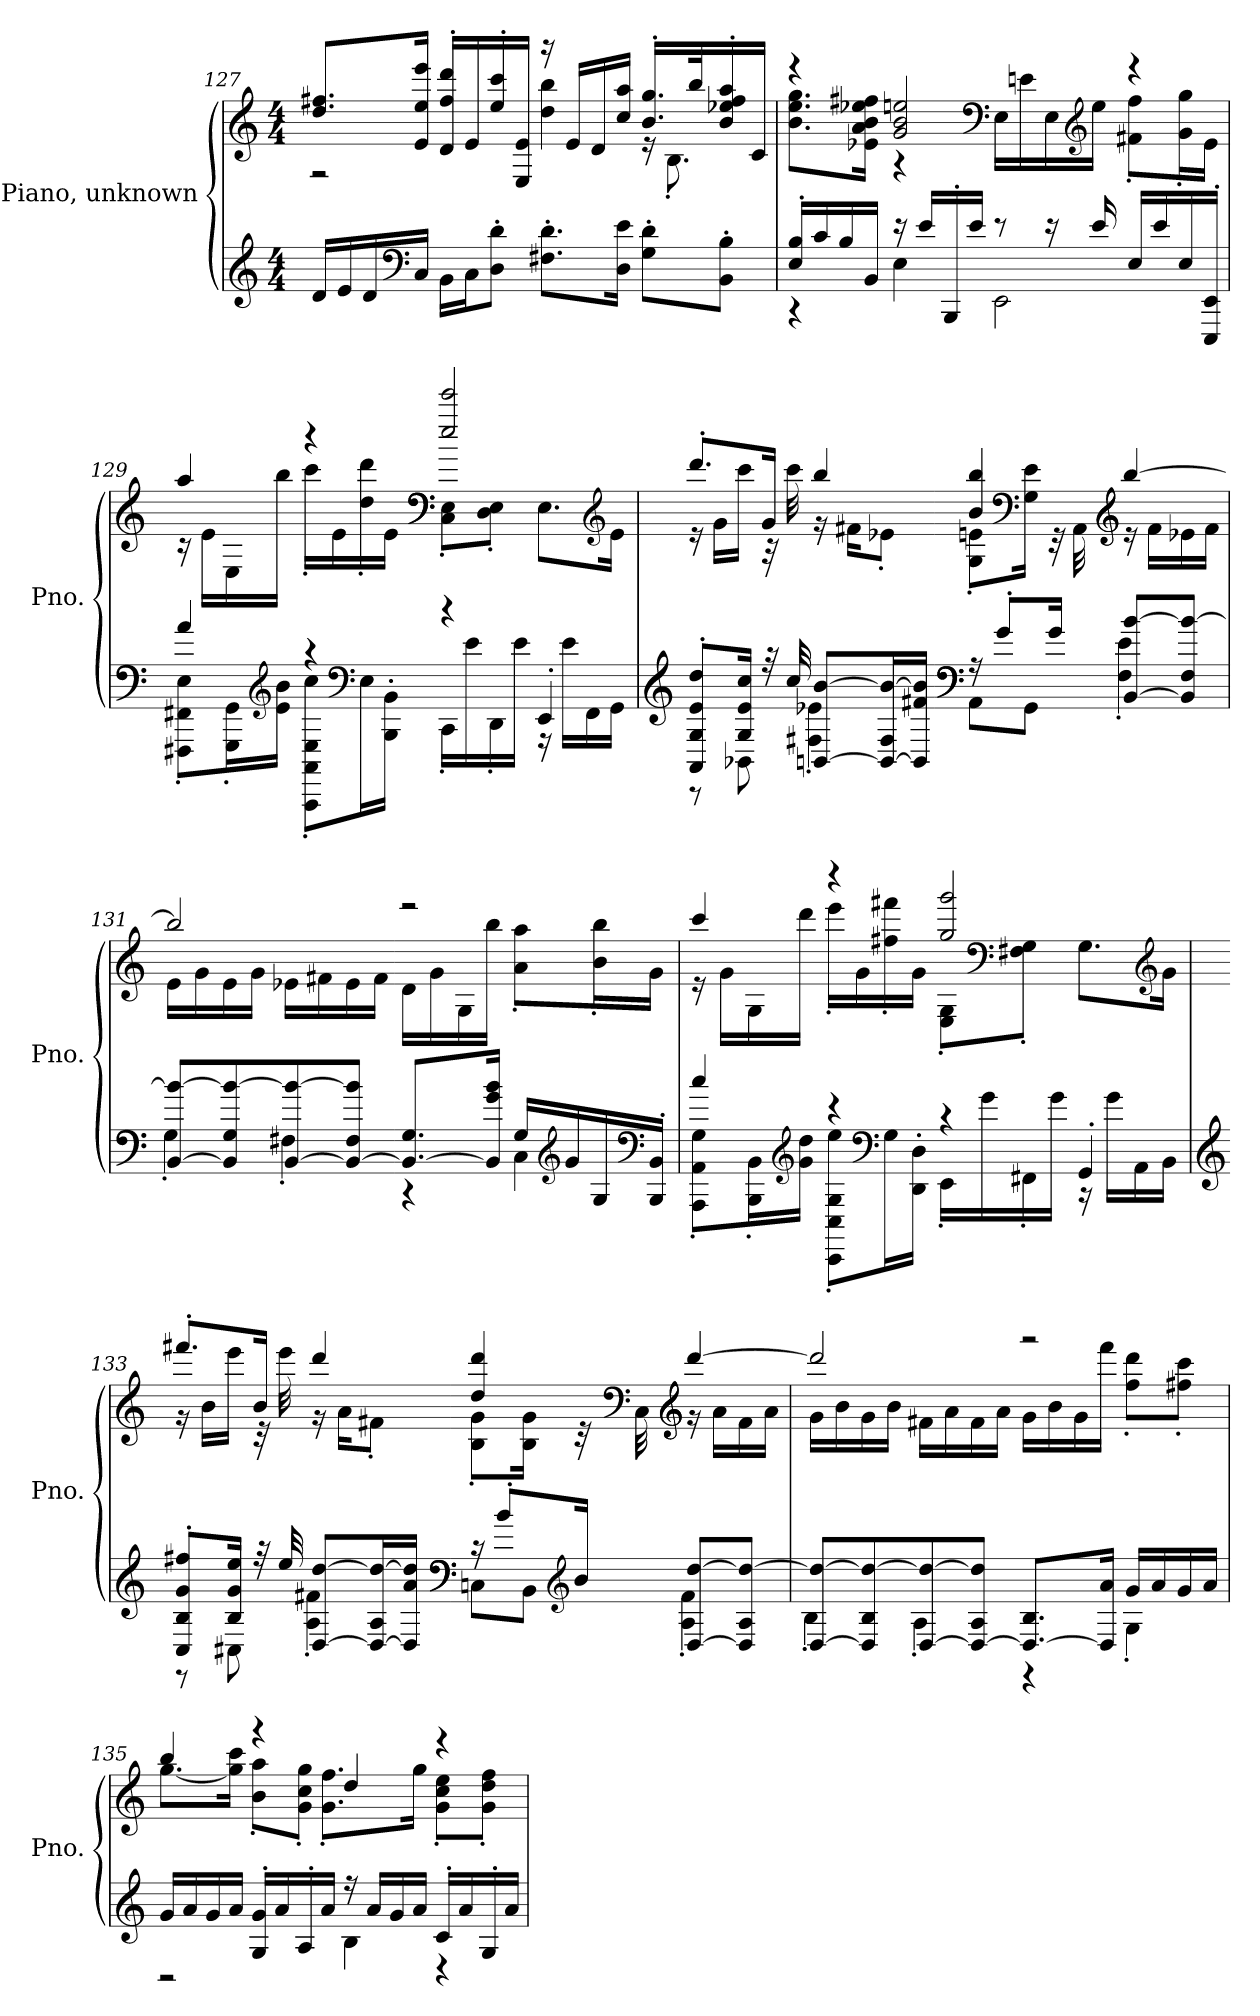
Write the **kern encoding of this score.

**kern	**kern
*part1	*part1
*staff2	*staff1
*I"Piano, unknown	*
*I'Pno.	*
*clefG2	*clefG2
*k[]	*k[]
*M4/4	*M4/4
=127	=127
*	*^
16d/LL	8.dd/ 8.ff#X/L	2r
16e/	.	.
16d/	.	.
*clefF4	*	*
16C/JJ	16e/ 16ee/ 16eee/Jk	.
16BB\LL	16d/' 16ff#/' 16ddd/'LL	.
16C\J	16e/	.
8D\' 8d\'J	16ee/' 16ccc/'	.
.	16E/ 16e/JJ	.
8.F#X\' 8.d\'L	16r	4dd\ 4bb\
.	16e/LL	.
.	16d/	.
16D\ 16e\Jk	16cc/ 16aa/JJ	.
8G\' 8d\'L	16.b/' 16.gg/'LL	16r
.	.	8.B'\
.	32bb/K	.
8BB\' 8B\'J	16b/' 16ee-X/' 16ff#/' 16aa/'	.
.	16c/JJ	.
!!LO:PB:g=z	!!
=128	=128	=128
*^	*	*
16E/' 16B/'LL	4r	4r	8.b\ 8.ee\ 8.gg\L
16c/	.	.	.
16B/	.	.	.
16BB/JJ	.	.	16e-X\ 16a\ 16b\ 16ee-X\ 16ff#X\Jk
16r	4E\	2g/ 2b/ 2een/	4r
16e/LL	.	.	.
16BBB'/	.	.	.
16e/JJ	.	.	.
*	*	*clefF4	*
8r	2EE\	.	16E\LL
.	.	.	16en\
16r	.	.	16E\
*	*	*clefG2	*
16e/	.	.	16ee\JJ
16E/LL	.	4r	8f#X\' 8ff#\'L
16e/	.	.	.
16E/	.	.	16g\' 16gg\'L
16EEE/' 16EE/'JJ	.	.	16e\JJ
=129	=129	=129	=129
4a/	8FFF#X\' 8FF#X\' 8E\'L	4aa/	16r
.	.	.	16e\LL
.	16GGG\' 16GG\'L	.	16E\
*clefG2	*	*	*
.	16e\ 16b\JJ	.	16bb\JJ
4r	8AAA\' 8AA\' 8E\' 8cc\'L	4r	16ccc'\LL
.	.	.	16e\
*clefF4	*	*	*
.	16E\L	.	16dd\' 16ddd\'
.	16BBB\' 16BB\'JJ	.	16e\JJ
*	*	*clefF4	*
4r	16CC'\LL	2ee/ 2eee/	8C\' 8E\'L
.	16e\	.	.
.	16DD'\	.	8D\' 8E\'J
.	16e\JJ	.	.
4EE'/	16r	.	8.E\L
.	16e\LL	.	.
.	16FF#\	.	.
*	*	*clefG2	*
.	16GG\JJ	.	16e\Jk
!!LO:LB:g=z	!!
=130	=130	=130	=130
*clefG2	*	*	*
8AA/' 8G/' 8e/' 8dd/'L	8r	8.ddd'/L	16r
.	.	.	16g\LL
16G/ 16e/ 16cc/Jk	8BB-X\	.	16ccc\JJ
32r	.	16g/Jk	32r
32cc/	.	.	32ccc\
[8BBn/ [8b/L	4F#X\' 4e-X\'	4bb/	16r
.	.	.	16f#X\KL
16BB/_ 16F#/ 16b/_L	.	.	8e-X'\J
16BB/] 16f#X/ 16b/]JJ	.	.	.
*clefF4	*	*	*
16r	8AA\L	4b/ 4bb/	8G\' 8en\'L
8g'/L	.	.	.
*	*	*clefF4	*
.	8GG\J	.	16G\ 16e\Jk
16g/Jk	.	.	32r
.	.	.	32AA\
*	*	*clefG2	*
[8BB/ [8b/L	4F#\' 4e-\'	[4bb/	16r
.	.	.	16f#\LL
8BB/] 8F#/ 8b/_J	.	.	16e-X\
.	.	.	16f#\JJ
!!LO:LB:g=z	!!
=131	=131	=131	=131
[8BB/ 8b/_L	4G'\	2bb/]	16e\LL
.	.	.	16g\
8BB/] 8G/ 8b/_	.	.	16e\
.	.	.	16g\JJ
[8BB/ 8b/_	4F#X'\	.	16e-X\LL
.	.	.	16f#X\
8BB/_ 8F#/ 8b/]J	.	.	16e-\
.	.	.	16f#\JJ
8.BB/_ 8.G/L	4r	2r	16d\LL
.	.	.	16g\
.	.	.	16G\
16BB/] 16g/ 16b/Jk	.	.	16bb\JJ
16G/LL	4C\	.	8a\' 8aa\'L
*clefG2	*	*	*
16g/	.	.	.
16G/	.	.	16b\' 16bb\'L
*clefF4	*	*	*
16BBB/' 16BB/'JJ	.	.	16g\JJ
=132	=132	=132	=132
4cc/	8AAA\' 8AA\' 8G\'L	4ccc/	16r
.	.	.	16g\LL
.	16BBB\' 16BB\'L	.	16G\
*clefG2	*	*	*
.	16g\ 16dd\JJ	.	16ddd\JJ
4r	8CC\' 8C\' 8G\' 8ee\'L	4r	16eee'\LL
.	.	.	16g\
*clefF4	*	*	*
.	16G\L	.	16ff#X\' 16fff#X\'
.	16DD\' 16D\'JJ	.	16g\JJ
4r	16EE'\LL	2gg/ 2ggg/	8E\' 8G\'L
.	16g\	.	.
*	*	*clefF4	*
.	16FF#X'\	.	8F#X\' 8G\'J
.	16g\JJ	.	.
4GG'/	16r	.	8.G\L
.	16g\LL	.	.
.	16AA\	.	.
*	*	*clefG2	*
.	16BB\JJ	.	16g\Jk
!!LO:LB:g=z	!!
=133	=133	=133	=133
*clefG2	*	*	*
8C/' 8B/' 8g/' 8ff#X/'L	8r	8.fff#X'/L	16r
.	.	.	16b\LL
16B/ 16g/ 16ee/Jk	8C#X\	.	16eee\JJ
32r	.	16b/Jk	32r
32ee/	.	.	32eee\
[8D/ [8dd/L	4A\' 4f#X\'	4ddd/	16r
.	.	.	16a\KL
16D/_ 16A/ 16dd/_L	.	.	8f#X'\J
16D/] 16a/ 16dd/]JJ	.	.	.
*clefF4	*	*	*
16r	8Cn\L	4dd/ 4ddd/	8B\' 8g\'L
8b'/L	.	.	.
.	8BB\J	.	16B\ 16g\Jk
*clefG2	*	*	*
16b/Jk	.	.	32r
*	*	*clefF4	*
.	.	.	32C\
*	*	*clefG2	*
[8D/ [8dd/L	4A\' 4f#\'	[4ddd/	16r
.	.	.	16a\LL
8D/] 8A/ 8dd/_J	.	.	16f#\
.	.	.	16a\JJ
=134	=134	=134	=134
[8D/ 8dd/_L	4B'\	2ddd/]	16g\LL
.	.	.	16b\
8D/] 8B/ 8dd/_	.	.	16g\
.	.	.	16b\JJ
[8D/ 8dd/_	4A'\	.	16f#X\LL
.	.	.	16a\
8D/_ 8A/ 8dd/]J	.	.	16f#\
.	.	.	16a\JJ
8.D/_ 8.B/L	4r	2r	16g\LL
.	.	.	16b\
.	.	.	16g\
16D/] 16a/Jk	.	.	16fff\JJ
16g/LL	4G'\	.	8ff\' 8ddd\'L
16a/	.	.	.
16g/	.	.	8ff#X\' 8ccc\'J
16a/JJ	.	.	.
!!LO:LB:g=z	!!
=135	=135	=135	=135
16g/LL	2r	4bb/	[8.gg\L
16a/	.	.	.
16g/	.	.	.
16a/JJ	.	.	16gg\] 16ccc\Jk
16G/' 16g/'LL	.	4r	8b\' 8aa\'L
16a/	.	.	.
16A'/	.	.	8g\' 8cc\' 8gg\'J
16a/JJ	.	.	.
16r	4B\	4dd/	8.g\' 8.ff\'L
16a/LL	.	.	.
16g/	.	.	.
16a/JJ	.	.	16gg\Jk
16c'/LL	4r	4r	8g\' 8cc\' 8ee\'L
16a/	.	.	.
16G'/	.	.	8g\' 8dd\' 8ff\'J
16a/JJ	.	.	.
*v	*v	*	*
*	*v	*v
=	=
*-	*-
